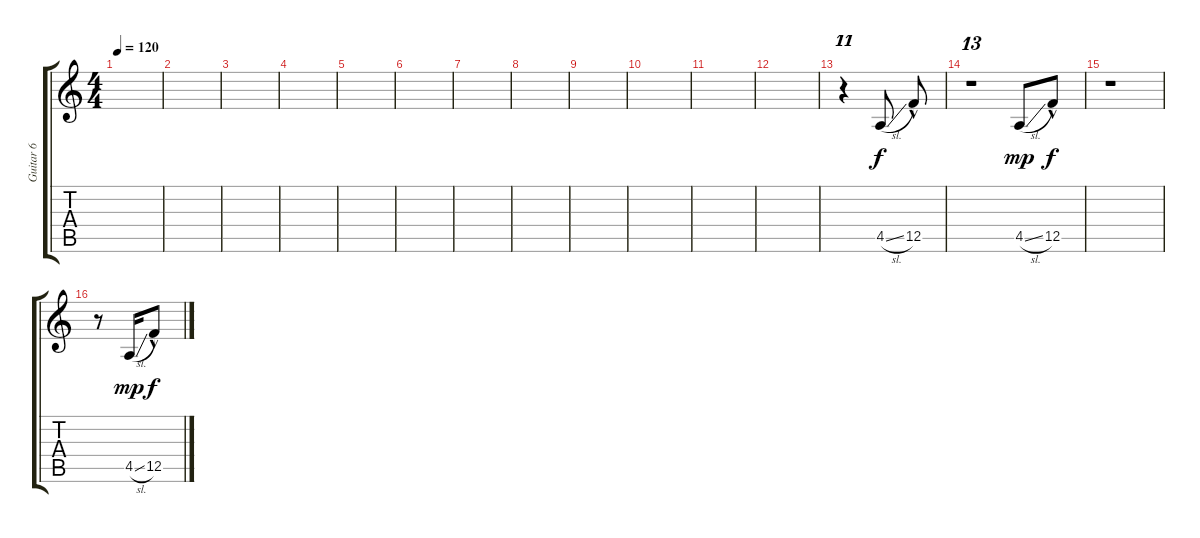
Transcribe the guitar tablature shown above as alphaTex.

\track ("Guitar 6" "Guitar 6") {instrument distortionguitar}
\staff {score tabs}
\tuning (C4 G3 Eb3 Bb2 F2 C2) {hide}
\ts (4 4)
\tempo 120
\clef g2
\ks c
|
|
|
|
|
|
|
|
|
|
|
|
r.4{tu (11 8)} 4.5{sl}.8 12.5{hac}.8{dy f} |
r.1{tu (13 8)} 4.5{sl}.8{dy mp} 12.5{hac}.8{dy f} |
r.1 |
r.8 4.5{sl}.16{dy mp} 12.5{hac}.8{dy f}
